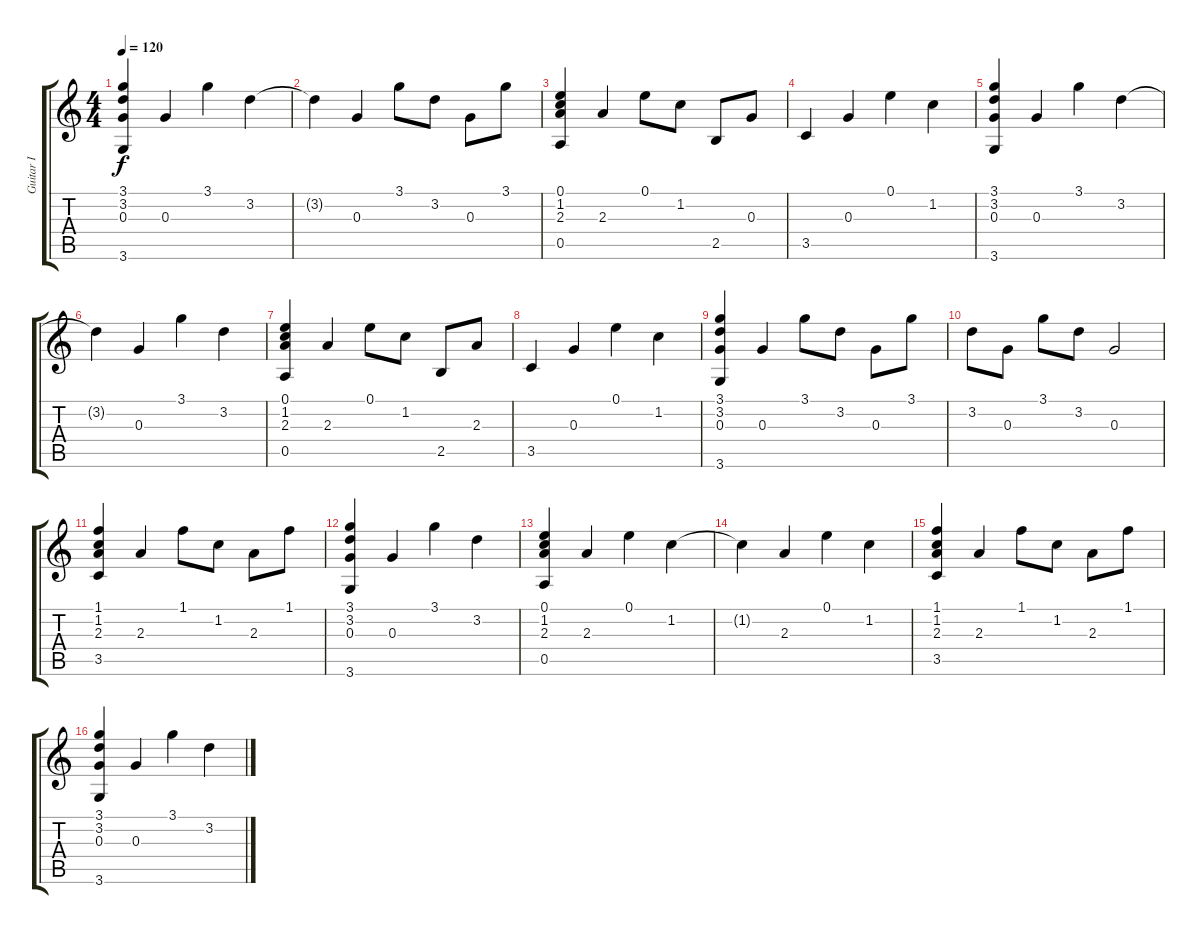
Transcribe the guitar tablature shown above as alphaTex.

\track ("Guitar I" "Guitar I") {instrument acousticguitarnylon}
\staff {score tabs}
\tuning (E4 B3 G3 D3 A2 E2) {hide}
\ts (4 4)
\tempo 120
\clef g2
\ks c
(3.1 3.2 0.3 3.6).4{dy f} 0.3.4 3.1.4 3.2.4 |
3.2{t}.4 0.3.4 3.1.8 3.2.8 0.3.8 3.1.8 |
(0.1 1.2 2.3 0.5).4 2.3.4 0.1.8 1.2.8 2.5.8 0.3.8 |
3.5.4 0.3.4 0.1.4 1.2.4 |
(3.1 3.2 0.3 3.6).4 0.3.4 3.1.4 3.2.4 |
3.2{t}.4 0.3.4 3.1.4 3.2.4 |
(0.1 1.2 2.3 0.5).4 2.3.4 0.1.8 1.2.8 2.5.8 2.3.8 |
3.5.4 0.3.4 0.1.4 1.2.4 |
(3.1 3.2 0.3 3.6).4 0.3.4 3.1.8 3.2.8 0.3.8 3.1.8 |
3.2.8 0.3.8 3.1.8 3.2.8 0.3.2 |
(1.1 1.2 2.3 3.5).4 2.3.4 1.1.8 1.2.8 2.3.8 1.1.8 |
(3.1 3.2 0.3 3.6).4 0.3.4 3.1.4 3.2.4 |
(0.1 1.2 2.3 0.5).4 2.3.4 0.1.4 1.2.4 |
1.2{t}.4 2.3.4 0.1.4 1.2.4 |
(1.1 1.2 2.3 3.5).4 2.3.4 1.1.8 1.2.8 2.3.8 1.1.8 |
(3.1 3.2 0.3 3.6).4 0.3.4 3.1.4 3.2.4
